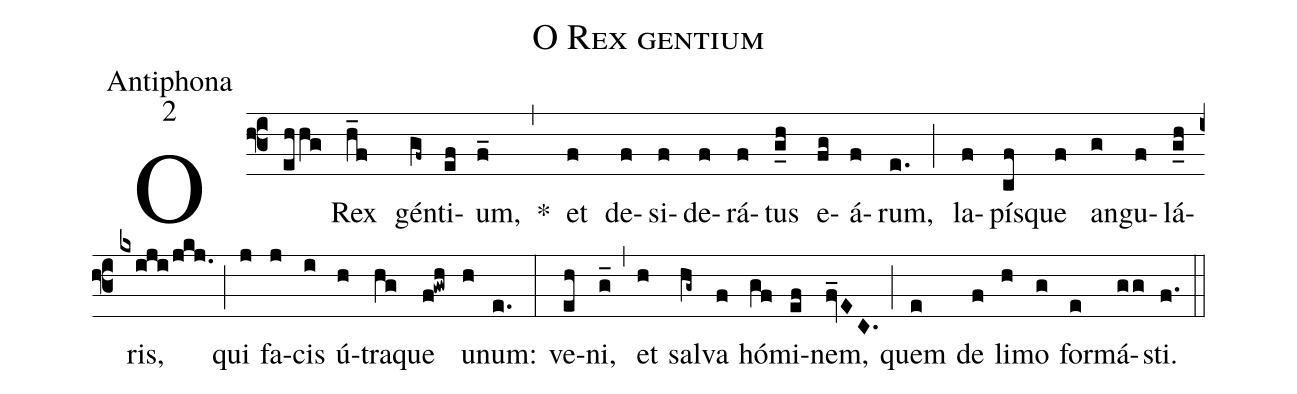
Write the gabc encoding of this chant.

name:O Rex gentium;
office-part:Antiphona;
mode:2;
%%
(f3) O(ehhg) Rex(h_f) gén(gf~)ti(ef)um,(f_) *(,) et(f) de(f)si(f)de(f)rá(f)tus(g_h) e(fg)á(f)rum,(e.) (;) la(f)pís(cf)que(f) an(g)gu(f)lá(g_h)ris,(kxiji/jkj.) (;) qui(j) fa(j)cis(i) ú(h)tra(hg)que(f!gwh) u(h)num:(e.) (:) ve(eh)ni,(g_) (,) et(h) sal(hg~)va(f) hó(gf)mi(ef)nem,(fv_EC.) (;) quem(e) de(f) li(h)mo(g) for(e)má(gg)sti.(f.) (::)
